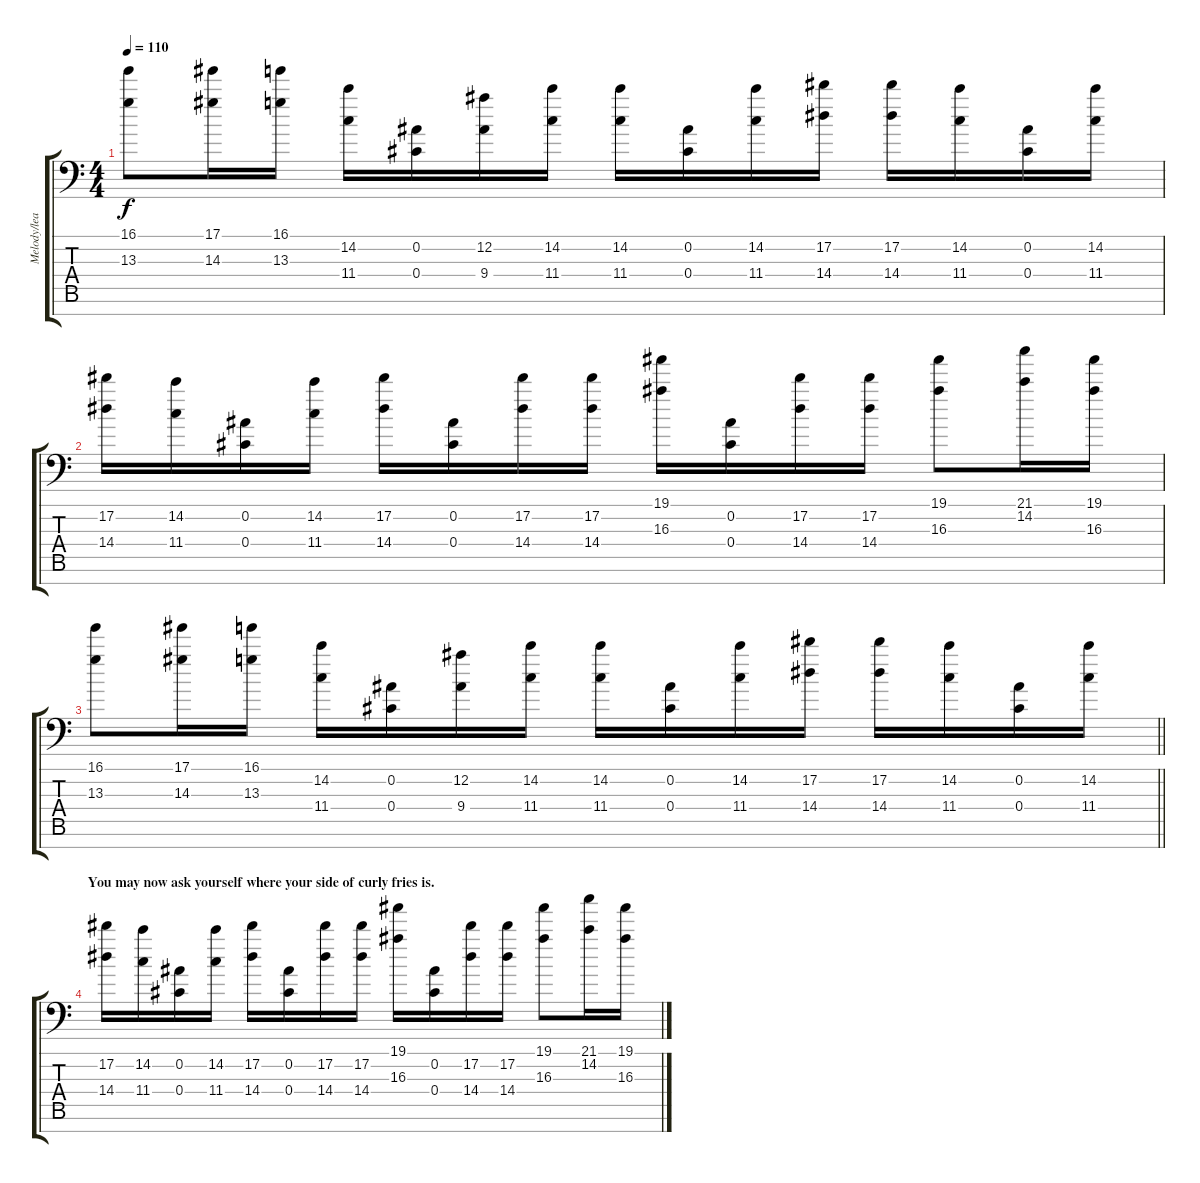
\track ("Melody/lead guitar." "Melody/lea") {instrument distortionguitar}
\staff {score tabs}
\tuning (Eb4 Bb3 Gb3 Db3 Ab2 Eb2 Ab1) {hide}
\ts (4 4)
\tempo 110
\clef f4
\ks c
(16.1 13.3).8{dy f} (17.1 14.3).16 (16.1 13.3).16 (14.2 11.4).16 (0.2 0.4).16 (12.2 9.4).16 (14.2 11.4).16 (14.2 11.4).16 (0.2 0.4).16 (14.2 11.4).16 (17.2 14.4).16 (17.2 14.4).16 (14.2 11.4).16 (0.2 0.4).16 (14.2 11.4).16 |
(17.2 14.4).16 (14.2 11.4).16 (0.2 0.4).16 (14.2 11.4).16 (17.2 14.4).16 (0.2 0.4).16 (17.2 14.4).16 (17.2 14.4).16 (19.1 16.3).16 (0.2 0.4).16 (17.2 14.4).16 (17.2 14.4).16 (19.1 16.3).8 (21.1 14.2).16 (19.1 16.3).16 |
\barLineRight lightlight
(16.1 13.3).8 (17.1 14.3).16 (16.1 13.3).16 (14.2 11.4).16 (0.2 0.4).16 (12.2 9.4).16 (14.2 11.4).16 (14.2 11.4).16 (0.2 0.4).16 (14.2 11.4).16 (17.2 14.4).16 (17.2 14.4).16 (14.2 11.4).16 (0.2 0.4).16 (14.2 11.4).16 |
\section ("" "You may now ask yourself where your side of curly fries is.")
(17.2 14.4).16 (14.2 11.4).16 (0.2 0.4).16 (14.2 11.4).16 (17.2 14.4).16 (0.2 0.4).16 (17.2 14.4).16 (17.2 14.4).16 (19.1 16.3).16 (0.2 0.4).16 (17.2 14.4).16 (17.2 14.4).16 (19.1 16.3).8 (21.1 14.2).16 (19.1 16.3).16
